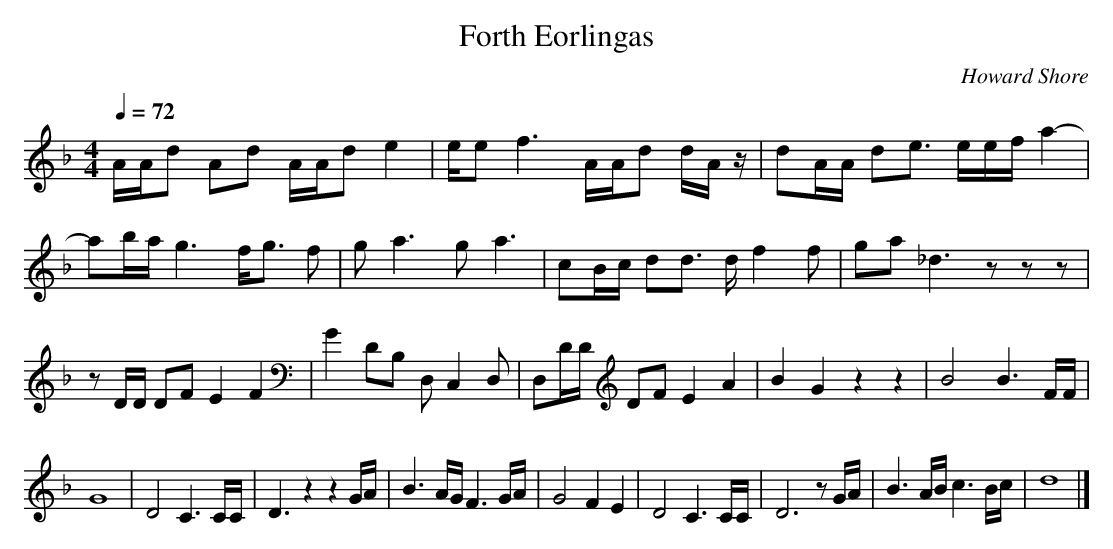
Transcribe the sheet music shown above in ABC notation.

X:1
T:Forth Eorlingas
C:Howard Shore
Q:1/4=72
M:4/4
L:1/8
K:F
A/A/d Ad A/A/d e2 |e/e f3 A/A/d d/A/ z/ |dA/A/ de3/2 e/e/f/ a2-|ab/a/ g3 f/g3/2 f |g a3 g a3 |cB/c/ dd3/2 d/ f2 f |ga _d3 z z z |z D/D/ DF E2 F2 |G2 DB, D, C,2 D, |D,D/D/ DF E2 A2 |B2 G2 z2 z2 |B4 B3 F/F/ |
G8 |D4 C3 C/C/ |D3 z2 z2 G/A/ |B3 A/G/ F3 G/A/ |G4 F2 E2 |D4 C3 C/C/ |D6 z G/A/ |B3 A/B/ c3 B/c/ |d8 |]
